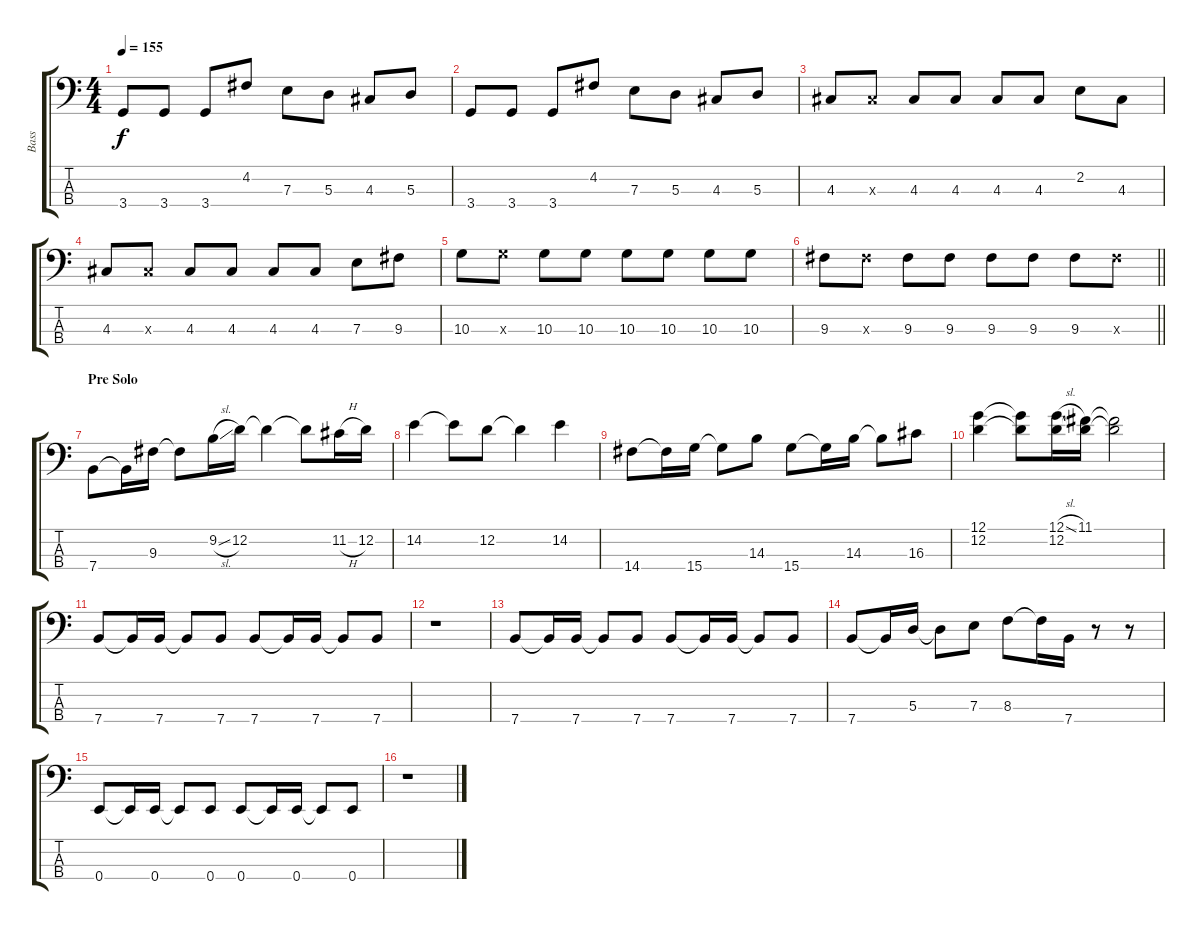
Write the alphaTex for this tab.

\track ("Bass" "Bass") {instrument electricbassfinger}
\staff {score tabs}
\tuning (G2 D2 A1 E1) {hide}
\ts (4 4)
\tempo 155
\clef f4
\ks c
3.4.8{dy f} 3.4.8 3.4.8 4.2.8 7.3.8 5.3.8 4.3.8 5.3.8 |
3.4.8 3.4.8 3.4.8 4.2.8 7.3.8 5.3.8 4.3.8 5.3.8 |
4.3.8 4.3{x}.8 4.3.8 4.3.8 4.3.8 4.3.8 2.2.8 4.3.8 |
4.3.8 4.3{x}.8 4.3.8 4.3.8 4.3.8 4.3.8 7.3.8 9.3.8 |
10.3.8 10.3{x}.8 10.3.8 10.3.8 10.3.8 10.3.8 10.3.8 10.3.8 |
\barLineRight lightlight
9.3.8 9.3{x}.8 9.3.8 9.3.8 9.3.8 9.3.8 9.3.8 9.3{x}.8 |
\section ("" "Pre Solo")
7.4.8 7.4{t}.16 9.3.16 9.3{t}.8 9.2{sl}.16 12.2.16 12.2{t}.4 12.2{t}.8 11.2{h}.16 12.2.16 |
14.2.4 14.2{t}.8 12.2.8 12.2{t}.4 14.2.4 |
14.4.8 14.4{t}.16 15.4.16 15.4{t}.8 14.3.8 15.4.8 15.4{t}.16 14.3.16 14.3{t}.8 16.3.8 |
(12.1 12.2).4 (12.1{t} 12.2{t}).8 (12.1{sl} 12.2).16 (11.1 12.2{t}).16 (11.1{t} 12.2{t}).2 |
7.4.8 7.4{t}.16 7.4.16 7.4{t}.8 7.4.8 7.4.8 7.4{t}.16 7.4.16 7.4{t}.8 7.4.8 |
r.1 |
7.4.8 7.4{t}.16 7.4.16 7.4{t}.8 7.4.8 7.4.8 7.4{t}.16 7.4.16 7.4{t}.8 7.4.8 |
7.4.8 7.4{t}.16 5.3.16 5.3{t}.8 7.3.8 8.3.8 8.3{t}.16 7.4.16 r.8 r.8 |
0.4.8 0.4{t}.16 0.4.16 0.4{t}.8 0.4.8 0.4.8 0.4{t}.16 0.4.16 0.4{t}.8 0.4.8 |
r.1
